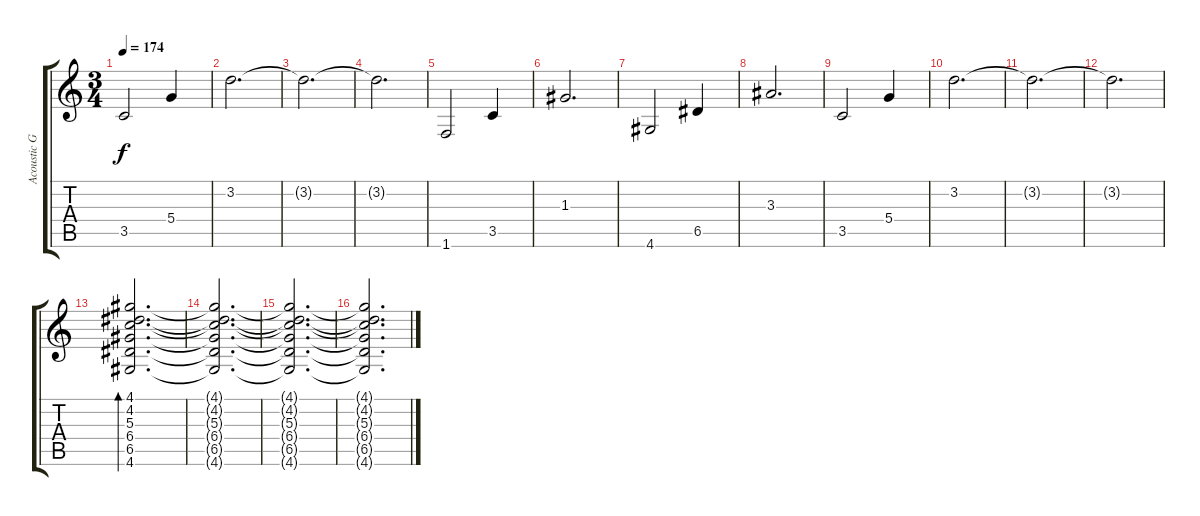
\track ("Acoustic Guitar (Rudolf/Matthias)" "Acoustic G") {instrument acousticguitarsteel}
\staff {score tabs}
\tuning (E4 B3 G3 D3 A2 E2) {hide}
\ts (3 4)
\tempo 174
\clef g2
\ks c
3.5.2{dy f} 5.4.4 |
3.2.2{d} |
3.2{t}.2{d} |
3.2{t}.2{d} |
1.6.2 3.5.4 |
1.3.2{d} |
4.6.2 6.5.4 |
3.3.2{d} |
3.5.2 5.4.4 |
3.2.2{d} |
3.2{t}.2{d} |
3.2{t}.2{d} |
(4.1 4.2 5.3 6.4 6.5 4.6).2{d bd 240} |
(4.1{t} 4.2{t} 5.3{t} 6.4{t} 6.5{t} 4.6{t}).2{d} |
(4.1{t} 4.2{t} 5.3{t} 6.4{t} 6.5{t} 4.6{t}).2{d} |
(4.1{t} 4.2{t} 5.3{t} 6.4{t} 6.5{t} 4.6{t}).2{d}
